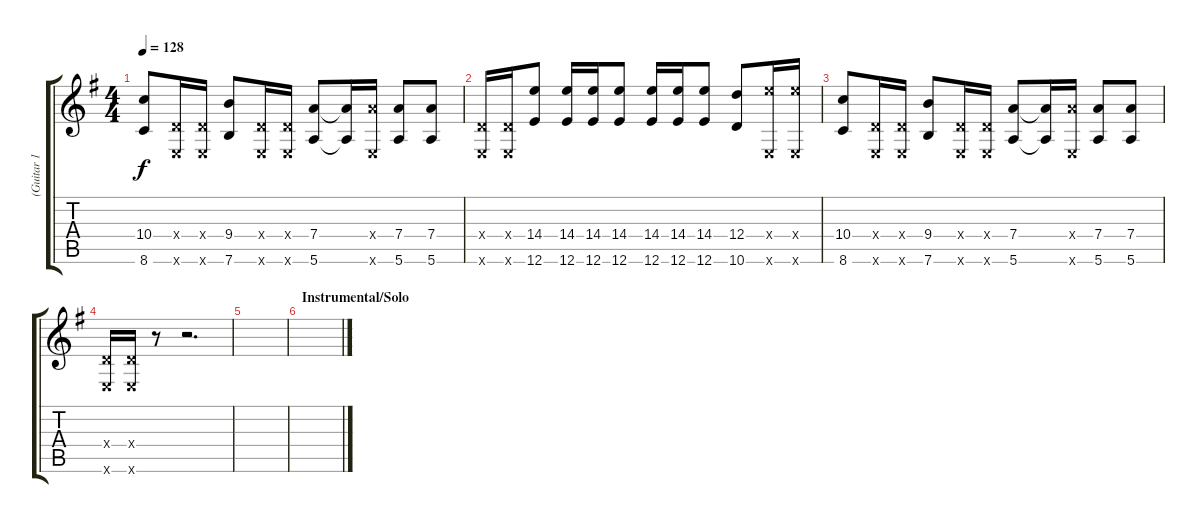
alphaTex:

\track ("(Guitar 1 Delay)" "(Guitar 1 ") {instrument distortionguitar}
\staff {score tabs}
\tuning (E4 B3 G3 D3 A2 E2) {hide}
\ts (4 4)
\tempo 128
\clef g2
\ks g
(10.4 8.6).8{dy f} (0.4{x} 0.6{x}).16 (0.4{x} 0.6{x}).16 (9.4 7.6).8 (0.4{x} 0.6{x}).16 (0.4{x} 0.6{x}).16 (7.4 5.6).8 (7.4{t} 5.6{t}).16 (7.4{x} 0.6{x}).16 (7.4 5.6).8 (7.4 5.6).8 |
(0.4{x} 0.6{x}).16 (0.4{x} 0.6{x}).16 (14.4 12.6).8 (14.4 12.6).16 (14.4 12.6).16 (14.4 12.6).8 (14.4 12.6).16 (14.4 12.6).16 (14.4 12.6).8 (12.4 10.6).8 (14.4{x} 0.6{x}).16 (14.4{x} 0.6{x}).16 |
(10.4 8.6).8 (0.4{x} 0.6{x}).16 (0.4{x} 0.6{x}).16 (9.4 7.6).8 (0.4{x} 0.6{x}).16 (0.4{x} 0.6{x}).16 (7.4 5.6).8 (7.4{t} 5.6{t}).16 (7.4{x} 0.6{x}).16 (7.4 5.6).8 (7.4 5.6).8 |
(0.4{x} 0.6{x}).16 (0.4{x} 0.6{x}).16 r.8 r.2{d} |
|
\section ("" "Instrumental/Solo")
